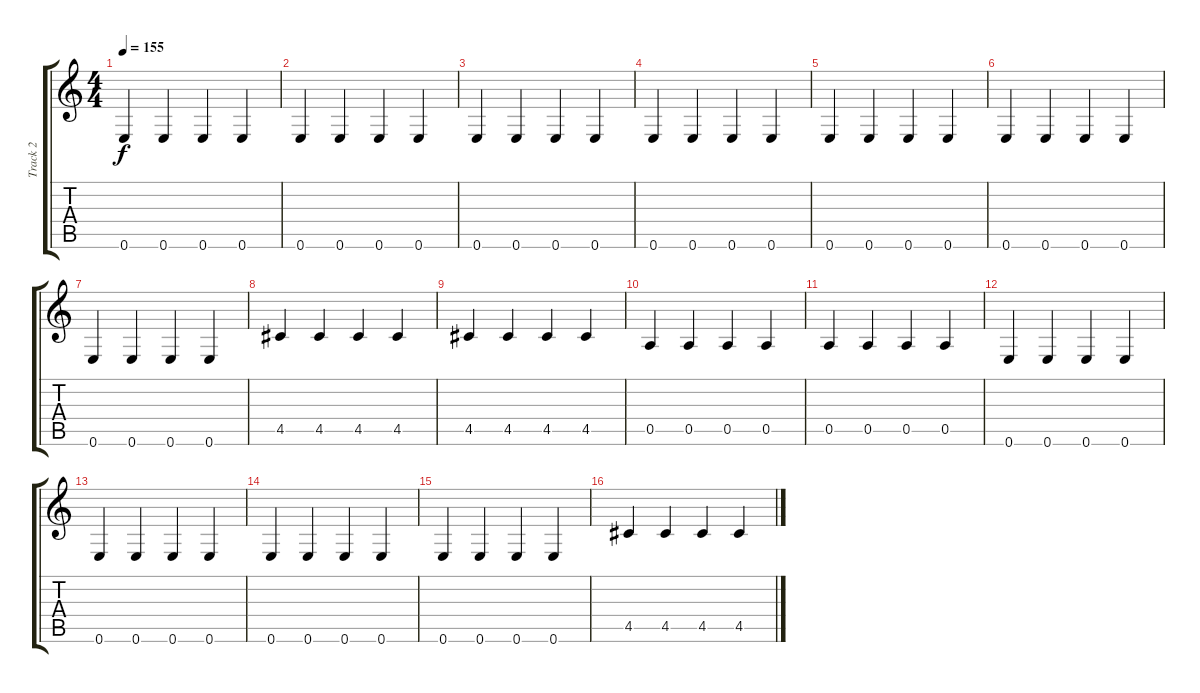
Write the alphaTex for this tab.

\track ("Track 2" "Track 2") {instrument electricbassfinger}
\staff {score tabs}
\tuning (E4 B3 G3 D3 A2 E2) {hide}
\ts (4 4)
\tempo 155
\clef g2
\ks c
0.6.4{dy f} 0.6.4 0.6.4 0.6.4 |
0.6.4 0.6.4 0.6.4 0.6.4 |
0.6.4 0.6.4 0.6.4 0.6.4 |
0.6.4 0.6.4 0.6.4 0.6.4 |
0.6.4 0.6.4 0.6.4 0.6.4 |
0.6.4 0.6.4 0.6.4 0.6.4 |
0.6.4 0.6.4 0.6.4 0.6.4 |
4.5.4 4.5.4 4.5.4 4.5.4 |
4.5.4 4.5.4 4.5.4 4.5.4 |
0.5.4 0.5.4 0.5.4 0.5.4 |
0.5.4 0.5.4 0.5.4 0.5.4 |
0.6.4 0.6.4 0.6.4 0.6.4 |
0.6.4 0.6.4 0.6.4 0.6.4 |
0.6.4 0.6.4 0.6.4 0.6.4 |
0.6.4 0.6.4 0.6.4 0.6.4 |
4.5.4 4.5.4 4.5.4 4.5.4
